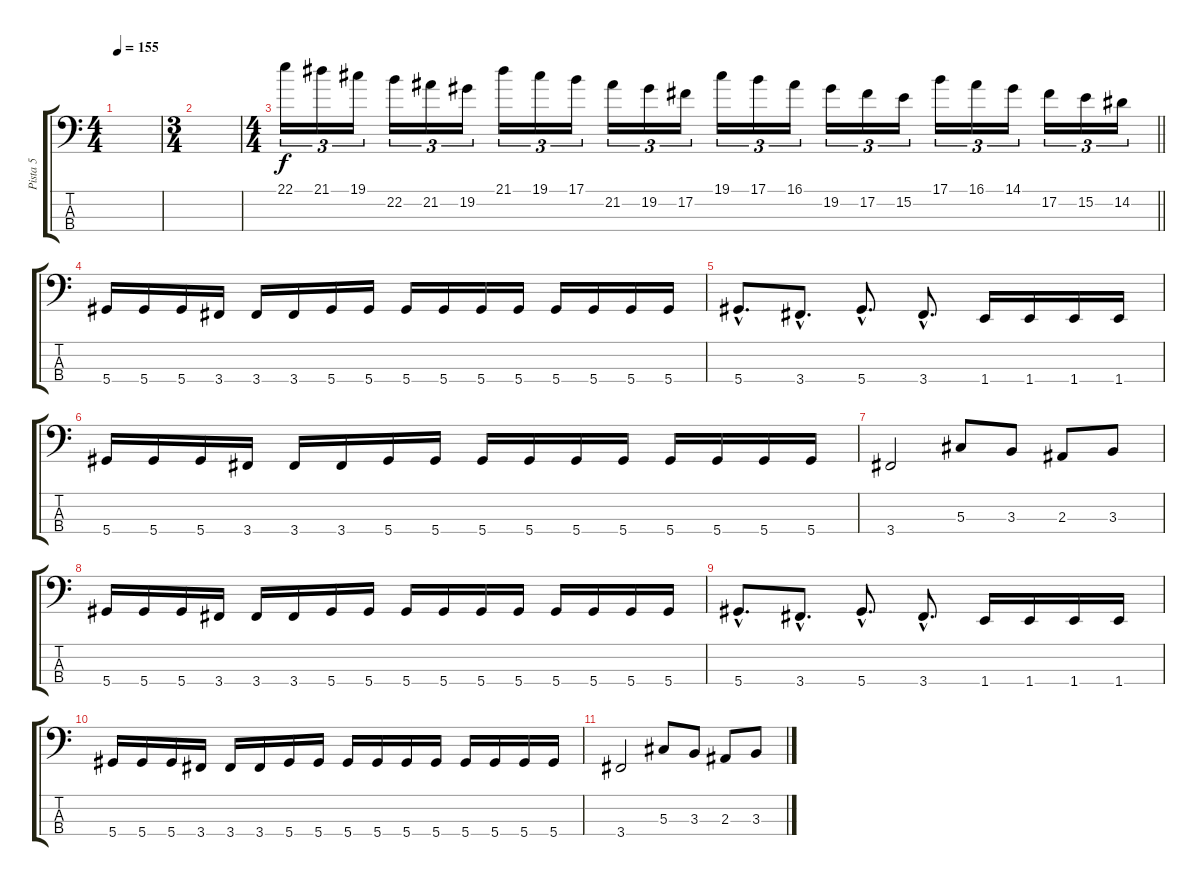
\track ("Pista 5" "Pista 5") {instrument electricbasspick}
\staff {score tabs}
\tuning (Gb2 Db2 Ab1 Eb1) {hide}
\ts (4 4)
\tempo 155
\clef f4
\ks c
|
\ts (3 4)
|
\ts (4 4)
\barLineRight lightlight
22.1.16{tu (3 2)} 21.1.16{tu (3 2)} 19.1.16{tu (3 2)} 22.2.16{tu (3 2)} 21.2.16{tu (3 2)} 19.2.16{tu (3 2)} 21.1.16{tu (3 2)} 19.1.16{tu (3 2)} 17.1.16{tu (3 2)} 21.2.16{tu (3 2)} 19.2.16{tu (3 2)} 17.2.16{tu (3 2)} 19.1.16{tu (3 2)} 17.1.16{tu (3 2)} 16.1.16{tu (3 2)} 19.2.16{tu (3 2)} 17.2.16{tu (3 2)} 15.2.16{tu (3 2)} 17.1.16{tu (3 2)} 16.1.16{tu (3 2)} 14.1.16{tu (3 2)} 17.2.16{tu (3 2)} 15.2.16{tu (3 2)} 14.2.16{tu (3 2)} |
5.4.16 5.4.16 5.4.16 3.4.16 3.4.16 3.4.16 5.4.16 5.4.16 5.4.16 5.4.16 5.4.16 5.4.16 5.4.16 5.4.16 5.4.16 5.4.16 |
5.4{hac}.8{d} 3.4{hac}.8{d} 5.4{hac}.8{d} 3.4{hac}.8{d} 1.4.16 1.4.16 1.4.16 1.4.16 |
5.4.16 5.4.16 5.4.16 3.4.16 3.4.16 3.4.16 5.4.16 5.4.16 5.4.16 5.4.16 5.4.16 5.4.16 5.4.16 5.4.16 5.4.16 5.4.16 |
3.4.2 5.3.8 3.3.8 2.3.8 3.3.8 |
5.4.16 5.4.16 5.4.16 3.4.16 3.4.16 3.4.16 5.4.16 5.4.16 5.4.16 5.4.16 5.4.16 5.4.16 5.4.16 5.4.16 5.4.16 5.4.16 |
5.4{hac}.8{d} 3.4{hac}.8{d} 5.4{hac}.8{d} 3.4{hac}.8{d} 1.4.16 1.4.16 1.4.16 1.4.16 |
5.4.16 5.4.16 5.4.16 3.4.16 3.4.16 3.4.16 5.4.16 5.4.16 5.4.16 5.4.16 5.4.16 5.4.16 5.4.16 5.4.16 5.4.16 5.4.16 |
3.4.2 5.3.8 3.3.8 2.3.8 3.3.8
